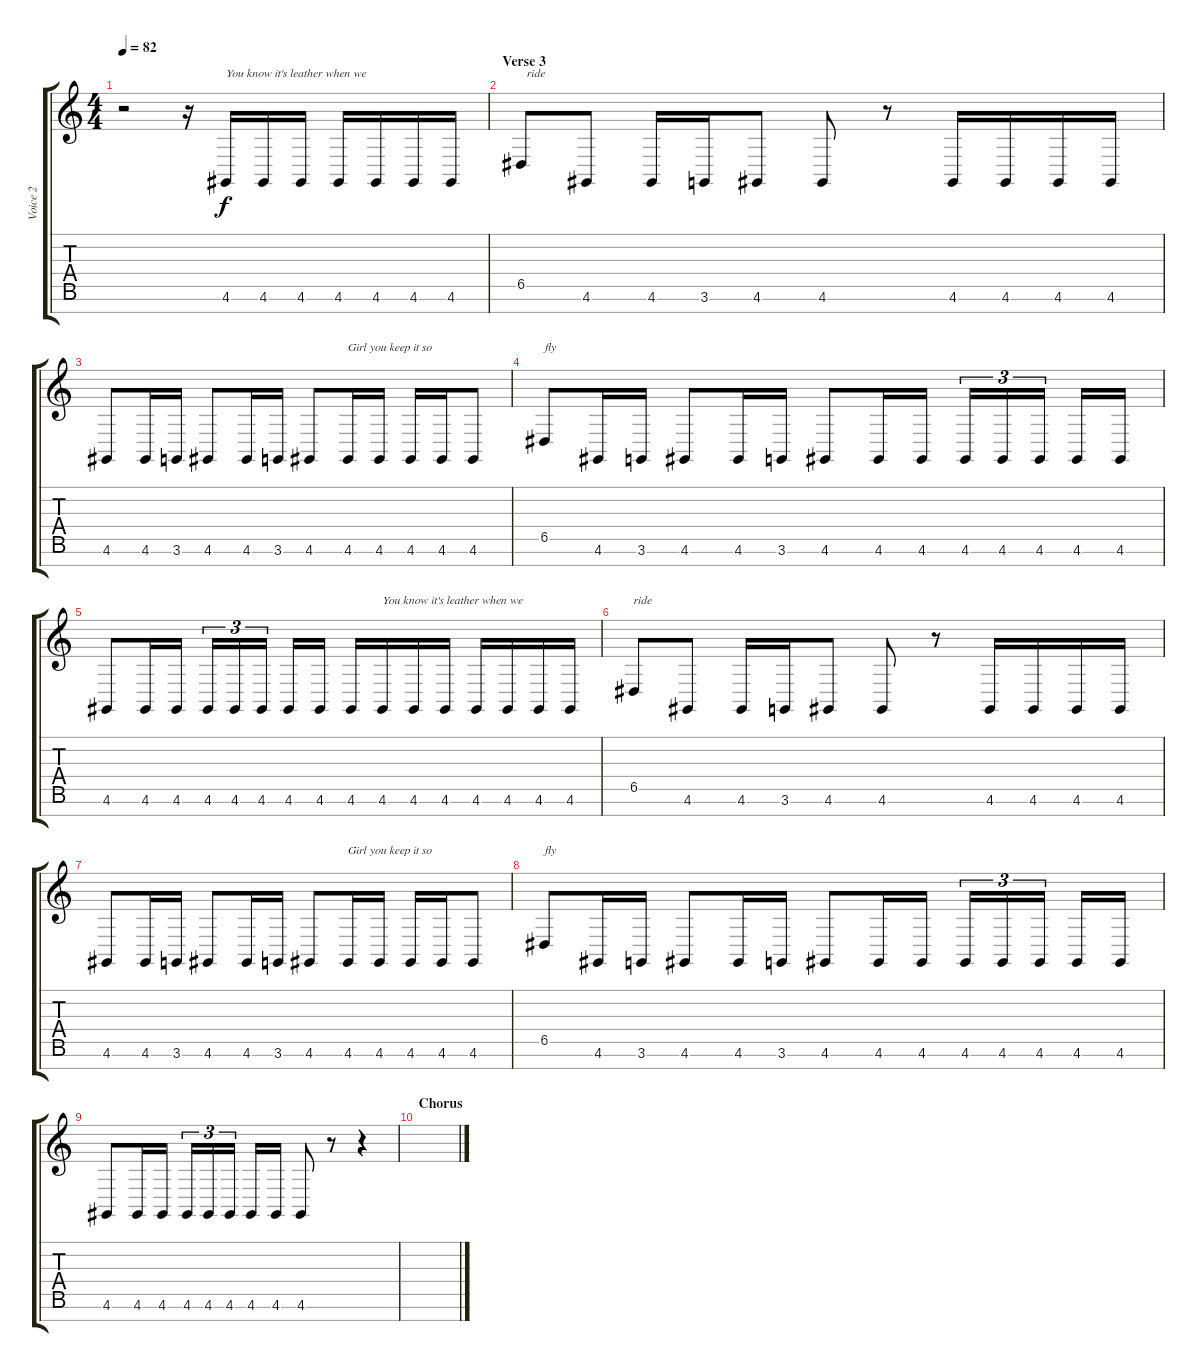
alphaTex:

\track ("Voice 2" "Voice 2") {instrument tenorsax}
\staff {score tabs}
\tuning (E4 B3 G3 D3 A2 E2 B1) {hide}
\ts (4 4)
\tempo 82
\clef g2
\ks c
r.2{dy f} r.16 4.6.16{txt "You know it's leather when we"} 4.6.16 4.6.16 4.6.16 4.6.16 4.6.16 4.6.16 |
\section ("" "Verse 3")
6.5.8{txt "  ride"} 4.6.8 4.6.16 3.6.16 4.6.8 4.6.8 r.8 4.6.16 4.6.16 4.6.16 4.6.16 |
4.6.8 4.6.16 3.6.16 4.6.8 4.6.16 3.6.16 4.6.8 4.6.16{txt "Girl you keep it so"} 4.6.16 4.6.16 4.6.16 4.6.8 |
6.5.8{txt "fly"} 4.6.16 3.6.16 4.6.8 4.6.16 3.6.16 4.6.8 4.6.16 4.6.16 4.6.16{tu (3 2)} 4.6.16{tu (3 2)} 4.6.16{tu (3 2)} 4.6.16 4.6.16 |
4.6.8 4.6.16 4.6.16 4.6.16{tu (3 2)} 4.6.16{tu (3 2)} 4.6.16{tu (3 2)} 4.6.16 4.6.16 4.6.16 4.6.16{txt "You know it's leather when we"} 4.6.16 4.6.16 4.6.16 4.6.16 4.6.16 4.6.16 |
6.5.8{txt "ride"} 4.6.8 4.6.16 3.6.16 4.6.8 4.6.8 r.8 4.6.16 4.6.16 4.6.16 4.6.16 |
4.6.8 4.6.16 3.6.16 4.6.8 4.6.16 3.6.16 4.6.8 4.6.16{txt "Girl you keep it so"} 4.6.16 4.6.16 4.6.16 4.6.8 |
6.5.8{txt "fly"} 4.6.16 3.6.16 4.6.8 4.6.16 3.6.16 4.6.8 4.6.16 4.6.16 4.6.16{tu (3 2)} 4.6.16{tu (3 2)} 4.6.16{tu (3 2)} 4.6.16 4.6.16 |
4.6.8 4.6.16 4.6.16 4.6.16{tu (3 2)} 4.6.16{tu (3 2)} 4.6.16{tu (3 2)} 4.6.16 4.6.16 4.6.8 r.8 r.4 |
\section ("" "Chorus")
